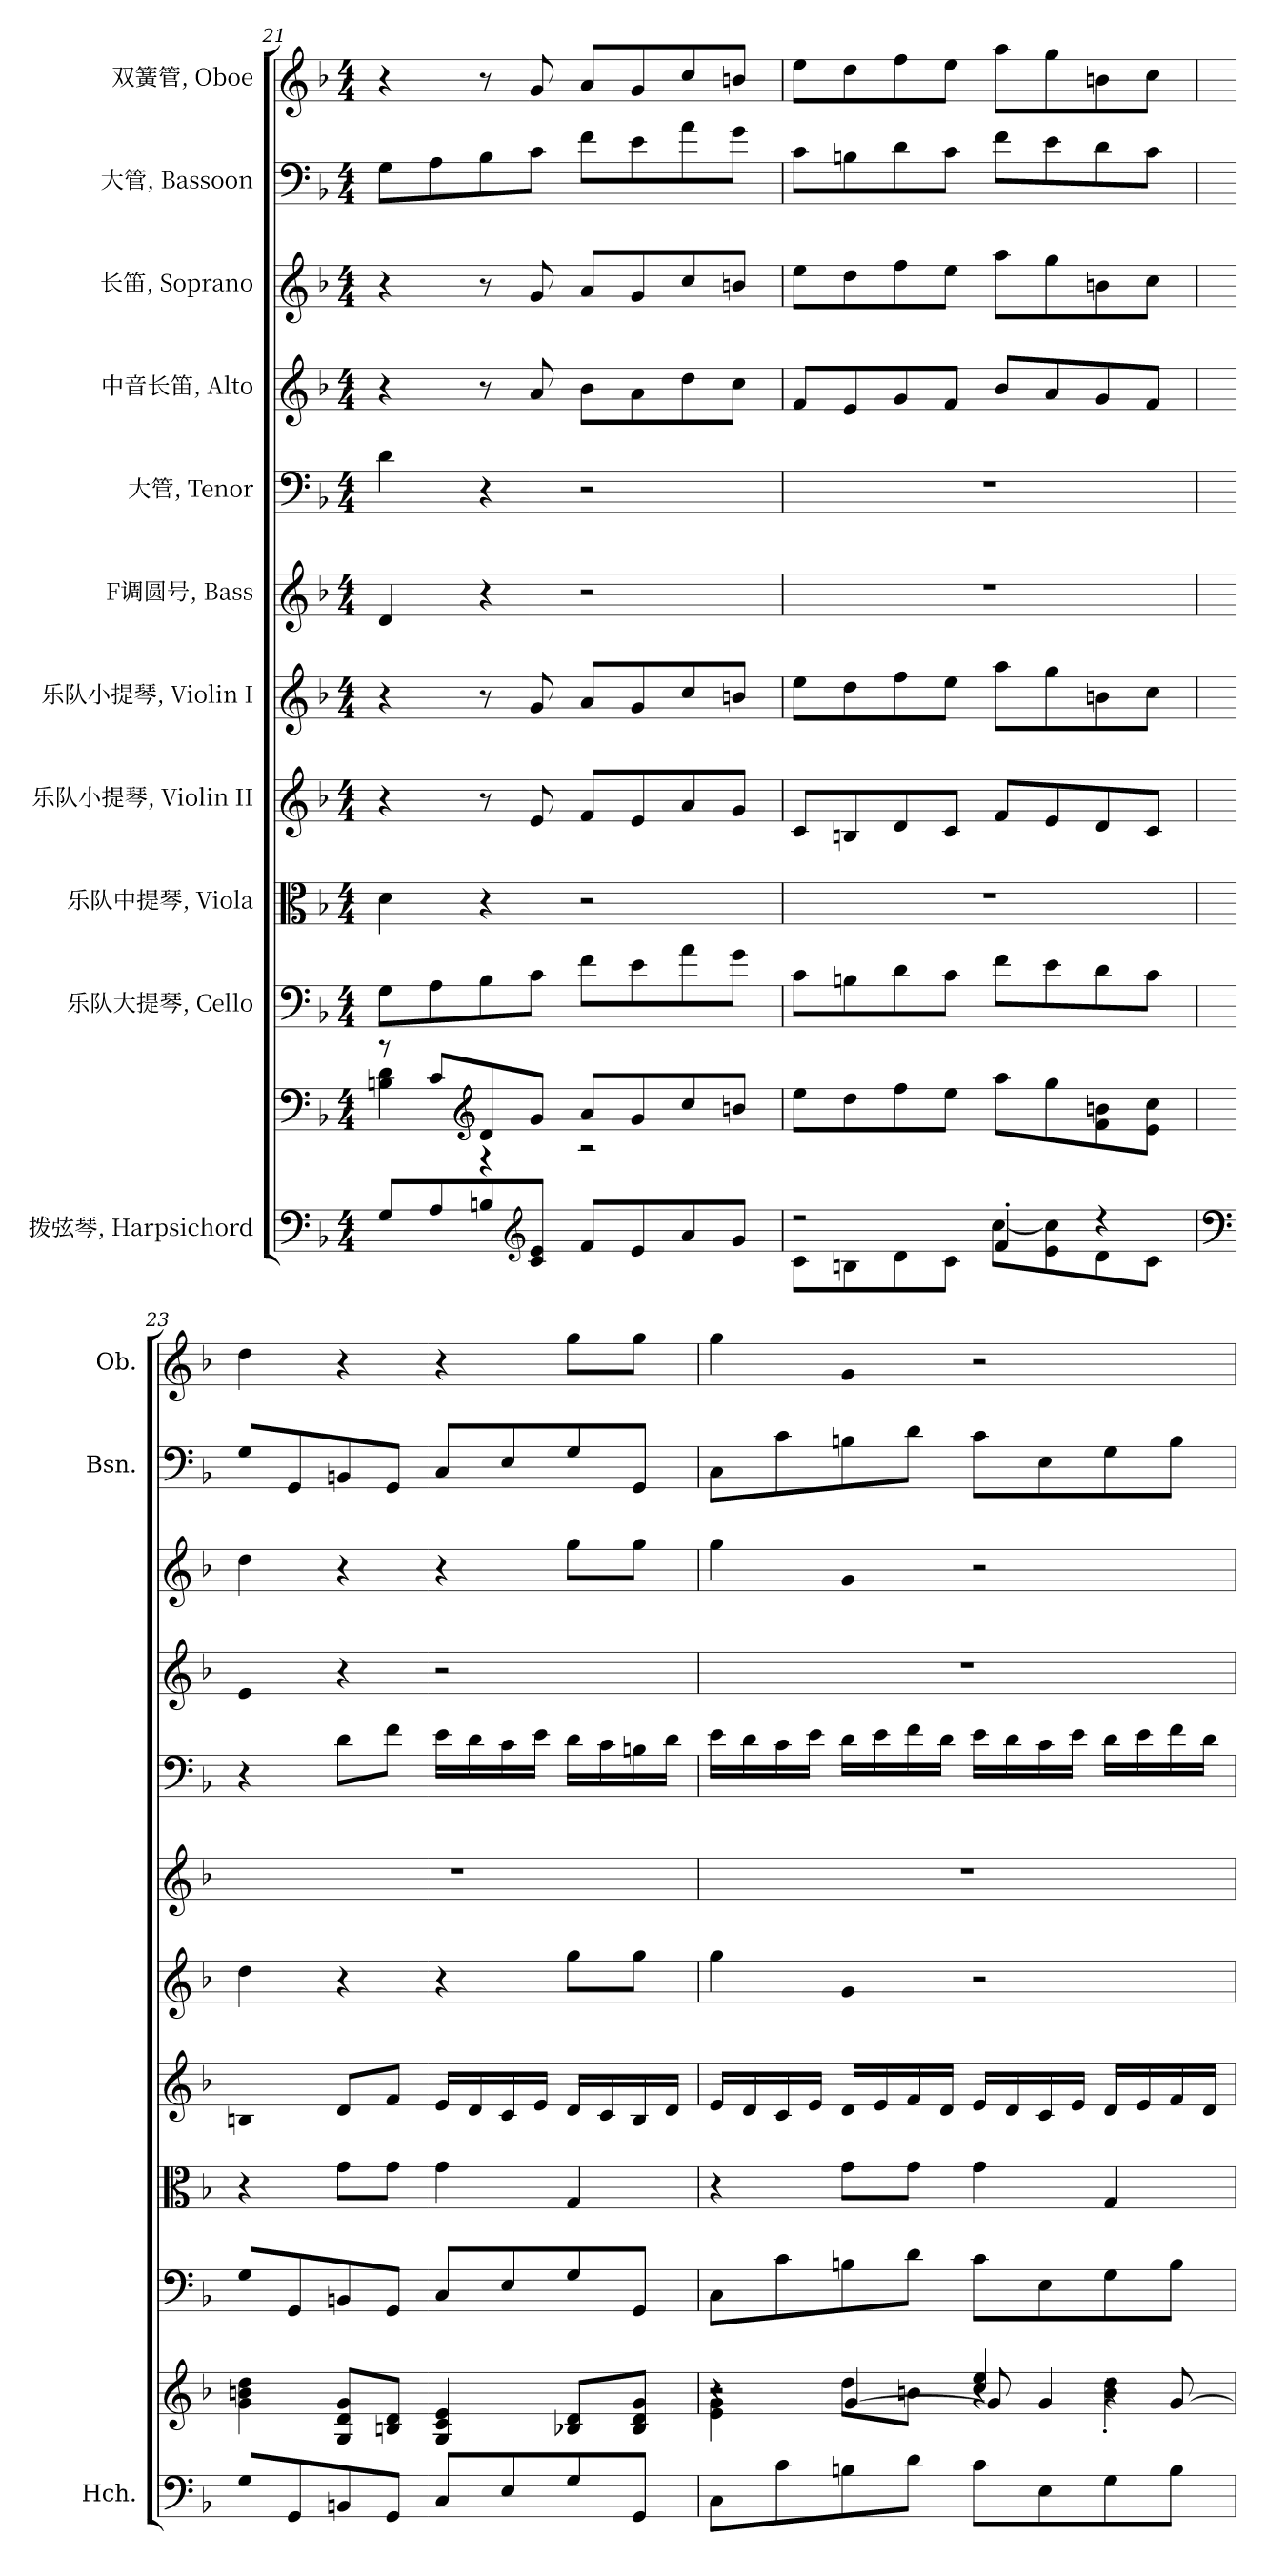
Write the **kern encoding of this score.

**kern	**kern	**kern	**kern	**kern	**kern	**kern	**kern	**kern	**kern	**kern	**kern
*part11	*part11	*part10	*part9	*part8	*part7	*part6	*part5	*part4	*part3	*part2	*part1
*staff12	*staff11	*staff10	*staff9	*staff8	*staff7	*staff6	*staff5	*staff4	*staff3	*staff2	*staff1
*I"拨弦琴, Harpsichord	*	*I"乐队大提琴, Cello	*I"乐队中提琴, Viola	*I"乐队小提琴, Violin II	*I"乐队小提琴, Violin I	*I"F调圆号, Bass	*I"大管, Tenor	*I"中音长笛, Alto	*I"长笛, Soprano	*I"大管, Bassoon	*I"双簧管, Oboe
*I'Hch.	*	*	*	*	*	*	*	*	*	*I'Bsn.	*I'Ob.
*clefF4	*clefF4	*clefF4	*clefC3	*clefG2	*clefG2	*clefG2	*clefF4	*clefG2	*clefG2	*clefF4	*clefG2
*	*	*	*	*	*	*ITrd4c7	*	*ITrd3c5	*	*	*
*k[b-]	*k[b-]	*k[b-]	*k[b-]	*k[b-]	*k[b-]	*k[b-e-]	*k[b-]	*k[]	*k[b-]	*k[b-]	*k[b-]
*M4/4	*M4/4	*M4/4	*M4/4	*M4/4	*M4/4	*M4/4	*M4/4	*M4/4	*M4/4	*M4/4	*M4/4
=21	=21	=21	=21	=21	=21	=21	=21	=21	=21	=21	=21
*	*^	*	*	*	*	*	*	*	*	*	*
8G/L	8r	4Bn\ 4d\	8G\L	4d\	4r	4r	4G/	4d\	4r	4r	8G\L	4r
8A/	8c/L	.	8A\	.	.	.	.	.	.	.	8A\	.
*	*clefG2	*	*	*	*	*	*	*	*	*	*	*
8Bn/	8d/	4r	8B-\	4r	8r	8r	4r	4r	8r	8r	8B-\	8r
*clefG2	*	*	*	*	*	*	*	*	*	*	*	*
8c/ 8e/J	8g/J	.	8c\J	.	8e/	8g/	.	.	8e/	8g/	8c\J	8g/
8f/L	8a/L	2r	8f\L	2r	8f/L	8a/L	2r	2r	8f\L	8a/L	8f\L	8a/L
8e/	8g/	.	8e\	.	8e/	8g/	.	.	8e\	8g/	8e\	8g/
8a/	8cc/	.	8a\	.	8a/	8cc/	.	.	8a\	8cc/	8a\	8cc/
8g/J	8bn/J	.	8g\J	.	8g/J	8bn/J	.	.	8g\J	8bn/J	8g\J	8bn/J
*	*v	*v	*	*	*	*	*	*	*	*	*	*
=22	=22	=22	=22	=22	=22	=22	=22	=22	=22	=22	=22
*^	*	*	*	*	*	*	*	*	*	*	*
2r	8c\L	8ee\L	8c\L	1r	8c/L	8ee\L	1r	1r	8c/L	8ee\L	8c\L	8ee\L
.	8Bn\	8dd\	8Bn\	.	8Bn/	8dd\	.	.	8B/	8dd\	8Bn\	8dd\
.	8d\	8ff\	8d\	.	8d/	8ff\	.	.	8d/	8ff\	8d\	8ff\
.	8c\J	8ee\J	8c\J	.	8c/J	8ee\J	.	.	8c/J	8ee\J	8c\J	8ee\J
4f'/	[8cc\L	8aa\L	8f\L	.	8f/L	8aa\L	.	.	8f/L	8aa\L	8f\L	8aa\L
.	8e\ 8cc\]	8gg\	8e\	.	8e/	8gg\	.	.	8e/	8gg\	8e\	8gg\
4r	8d\	8f\ 8bn\	8d\	.	8d/	8bn\	.	.	8d/	8bn\	8d\	8bn\
.	8c\J	8e\ 8cc\J	8c\J	.	8c/J	8cc\J	.	.	8c/J	8cc\J	8c\J	8cc\J
*v	*v	*	*	*	*	*	*	*	*	*	*	*
!!LO:PB:g=z
=23	=23	=23	=23	=23	=23	=23	=23	=23	=23	=23	=23
*clefF4	*	*	*	*	*	*	*	*	*	*	*
8G/L	4g\ 4bn\ 4dd\	8G/L	4r	4Bn/	4dd\	1r	4r	4B/	4dd\	8G/L	4dd\
8GG/	.	8GG/	.	.	.	.	.	.	.	8GG/	.
8BBn/	8G/ 8d/ 8g/L	8BBn/	8g\L	8d/L	4r	.	8d\L	4r	4r	8BBn/	4r
8GG/J	8Bn/ 8d/J	8GG/J	8g\J	8f/J	.	.	8f\J	.	.	8GG/J	.
8C/L	4G/ 4c/ 4e/	8C/L	4g\	16e/LL	4r	.	16e\LL	2r	4r	8C/L	4r
.	.	.	.	16d/	.	.	16d\	.	.	.	.
8E/	.	8E/	.	16c/	.	.	16c\	.	.	8E/	.
.	.	.	.	16e/JJ	.	.	16e\JJ	.	.	.	.
8G/	8B-X/ 8d/L	8G/	4G/	16d/LL	8gg\L	.	16d\LL	.	8gg\L	8G/	8gg\L
.	.	.	.	16c/	.	.	16c\	.	.	.	.
8GG/J	8B-/ 8d/ 8g/J	8GG/J	.	16B/	8gg\J	.	16Bn\	.	8gg\J	8GG/J	8gg\J
.	.	.	.	16d/JJ	.	.	16d\JJ	.	.	.	.
=24	=24	=24	=24	=24	=24	=24	=24	=24	=24	=24	=24
*	*^	*	*	*	*	*	*	*	*	*	*
*	*	*^	*	*	*	*	*	*	*	*	*	*
8C\L	2r	4e\ 4g\	4r	8C\L	4r	16e/LL	4gg\	1r	16e\LL	1r	4gg\	8C\L	4gg\
.	.	.	.	.	.	16d/	.	.	16d\	.	.	.	.
8c\	.	.	.	8c\	.	16c/	.	.	16c\	.	.	8c\	.
.	.	.	.	.	.	16e/JJ	.	.	16e\JJ	.	.	.	.
8Bn\	.	8dd\L	[4g/	8Bn\	8g\L	16d/LL	4g/	.	16d\LL	.	4g/	8Bn\	4g/
.	.	.	.	.	.	16e/	.	.	16e\	.	.	.	.
8d\J	.	8bn\J	.	8d\J	8g\J	16f/	.	.	16f\	.	.	8d\J	.
.	.	.	.	.	.	16d/JJ	.	.	16d\JJ	.	.	.	.
8c\L	4cc/ 4ee/	4r	8g/]	8c\L	4g\	16e/LL	2r	.	16e\LL	.	2r	8c\L	2r
.	.	.	.	.	.	16d/	.	.	16d\	.	.	.	.
8E\	.	.	4g/	8E\	.	16c/	.	.	16c\	.	.	8E\	.
.	.	.	.	.	.	16e/JJ	.	.	16e\JJ	.	.	.	.
8G\	4r	4b\' 4dd\'	.	8G\	4G/	16d/LL	.	.	16d\LL	.	.	8G\	.
.	.	.	.	.	.	16e/	.	.	16e\	.	.	.	.
8B\J	.	.	[8g/	8B\J	.	16f/	.	.	16f\	.	.	8B\J	.
.	.	.	.	.	.	16d/JJ	.	.	16d\JJ	.	.	.	.
*	*v	*v	*v	*	*	*	*	*	*	*	*	*	*
=	=	=	=	=	=	=	=	=	=	=	=
*-	*-	*-	*-	*-	*-	*-	*-	*-	*-	*-	*-
